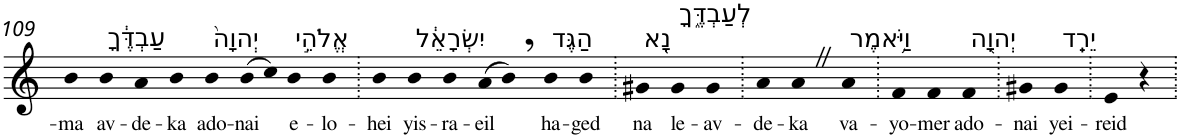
**kern	**text
*part1	*part1
*staff1	*staff1
*I"Piano	*
*I'Pno	*
!!LO:PB:g=z
*clefG2	*
*k[]	*
=109	=109
!	!LO:LY:b
4b	-ma
!LO:TX:a:t=עַבְדֶּ֔ךָ	!
!	!LO:LY:b
4b	av-
!	!LO:LY:b
4a	-de-
!	!LO:LY:b
4b	-ka
!LO:TX:a:t=יְהוָה֙	!
!	!LO:LY:b
4b	ado-
!	!LO:LY:b
(>8b	-nai
8cc)	.
!LO:TX:a:t=אֱלֹהֵ֣י	!
!	!LO:LY:b
4b	e-
!	!LO:LY:b
4b	-lo-
=110.	=110.
!	!LO:LY:b
4b	-hei
!LO:TX:a:t=יִשְׂרָאֵ֔ל	!
!	!LO:LY:b
4b	yis-
!	!LO:LY:b
4b	-ra-
!	!LO:LY:b
(>8a	-eil
8b,)	.
!LO:TX:a:t=הַגֶּד	!
!	!LO:LY:b
4b	ha-
!	!LO:LY:b
4b	-ged
=111.	=111.
!LO:TX:a:t=נָ֖א	!
!	!LO:LY:b
4g#X	na
!LO:TX:a:t=לְעַבְדֶּ֑ךָ	!
!	!LO:LY:b
4g#	le-
!	!LO:LY:b
4g#	-av-
=112.	=112.
!	!LO:LY:b
4a	-de-
!	!LO:LY:b
4aZ	-ka
!LO:TX:a:t=וַיֹּ֥אמֶר	!
!	!LO:LY:b
4a	va-
=113.	=113.
!	!LO:LY:b
4f	-yo-
!	!LO:LY:b
4f	-mer
!LO:TX:a:t=יְהוָ֖ה	!
!	!LO:LY:b
4f	ado-
=114.	=114.
!	!LO:LY:b
4g#X	-nai
!LO:TX:a:t=יֵרֵֽד	!
!	!LO:LY:b
4g#	yei-
=115.	=115.
!	!LO:LY:b
4e	-reid
4r	.
=.	=.
*-	*-
